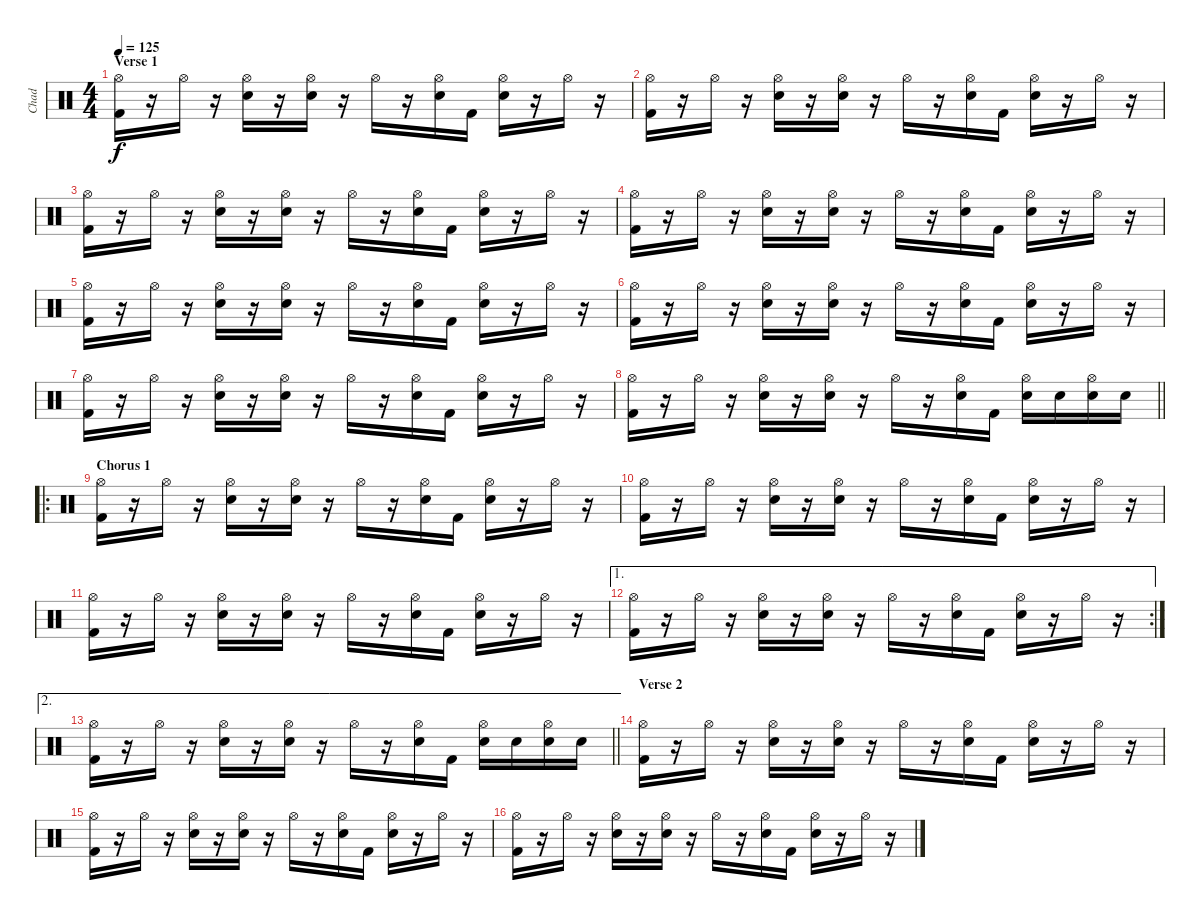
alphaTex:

\track ("Chad" "Chad") {instrument percussion}
\staff {score}
\articulation defaults
\ts (4 4)
\section ("" "Verse 1")
\tempo 125
\clef neutral
\ks c
("Hi-Hat (open)" "Kick (hit) 2").16{dy f} r.16 "Hi-Hat (open)".16 r.16 ("Hi-Hat (open)" "Electric Snare (hit)").16 r.16 ("Hi-Hat (open)" "Electric Snare (hit)").16 r.16 "Hi-Hat (open)".16 r.16 ("Hi-Hat (open)" "Electric Snare (hit)").16 "Kick (hit) 2".16 ("Hi-Hat (open)" "Electric Snare (hit)").16 r.16 "Hi-Hat (open)".16 r.16 |
("Hi-Hat (open)" "Kick (hit) 2").16 r.16 "Hi-Hat (open)".16 r.16 ("Hi-Hat (open)" "Electric Snare (hit)").16 r.16 ("Hi-Hat (open)" "Electric Snare (hit)").16 r.16 "Hi-Hat (open)".16 r.16 ("Hi-Hat (open)" "Electric Snare (hit)").16 "Kick (hit) 2".16 ("Hi-Hat (open)" "Electric Snare (hit)").16 r.16 "Hi-Hat (open)".16 r.16 |
("Hi-Hat (open)" "Kick (hit) 2").16 r.16 "Hi-Hat (open)".16 r.16 ("Hi-Hat (open)" "Electric Snare (hit)").16 r.16 ("Hi-Hat (open)" "Electric Snare (hit)").16 r.16 "Hi-Hat (open)".16 r.16 ("Hi-Hat (open)" "Electric Snare (hit)").16 "Kick (hit) 2".16 ("Hi-Hat (open)" "Electric Snare (hit)").16 r.16 "Hi-Hat (open)".16 r.16 |
("Hi-Hat (open)" "Kick (hit) 2").16 r.16 "Hi-Hat (open)".16 r.16 ("Hi-Hat (open)" "Electric Snare (hit)").16 r.16 ("Hi-Hat (open)" "Electric Snare (hit)").16 r.16 "Hi-Hat (open)".16 r.16 ("Hi-Hat (open)" "Electric Snare (hit)").16 "Kick (hit) 2".16 ("Hi-Hat (open)" "Electric Snare (hit)").16 r.16 "Hi-Hat (open)".16 r.16 |
("Hi-Hat (open)" "Kick (hit) 2").16 r.16 "Hi-Hat (open)".16 r.16 ("Hi-Hat (open)" "Electric Snare (hit)").16 r.16 ("Hi-Hat (open)" "Electric Snare (hit)").16 r.16 "Hi-Hat (open)".16 r.16 ("Hi-Hat (open)" "Electric Snare (hit)").16 "Kick (hit) 2".16 ("Hi-Hat (open)" "Electric Snare (hit)").16 r.16 "Hi-Hat (open)".16 r.16 |
("Hi-Hat (open)" "Kick (hit) 2").16 r.16 "Hi-Hat (open)".16 r.16 ("Hi-Hat (open)" "Electric Snare (hit)").16 r.16 ("Hi-Hat (open)" "Electric Snare (hit)").16 r.16 "Hi-Hat (open)".16 r.16 ("Hi-Hat (open)" "Electric Snare (hit)").16 "Kick (hit) 2".16 ("Hi-Hat (open)" "Electric Snare (hit)").16 r.16 "Hi-Hat (open)".16 r.16 |
("Hi-Hat (open)" "Kick (hit) 2").16 r.16 "Hi-Hat (open)".16 r.16 ("Hi-Hat (open)" "Electric Snare (hit)").16 r.16 ("Hi-Hat (open)" "Electric Snare (hit)").16 r.16 "Hi-Hat (open)".16 r.16 ("Hi-Hat (open)" "Electric Snare (hit)").16 "Kick (hit) 2".16 ("Hi-Hat (open)" "Electric Snare (hit)").16 r.16 "Hi-Hat (open)".16 r.16 |
\barLineRight lightlight
("Hi-Hat (open)" "Kick (hit) 2").16 r.16 "Hi-Hat (open)".16 r.16 ("Hi-Hat (open)" "Electric Snare (hit)").16 r.16 ("Hi-Hat (open)" "Electric Snare (hit)").16 r.16 "Hi-Hat (open)".16 r.16 ("Hi-Hat (open)" "Electric Snare (hit)").16 "Kick (hit) 2".16 ("Hi-Hat (open)" "Electric Snare (hit)").16 "Electric Snare (hit)".16 ("Hi-Hat (open)" "Electric Snare (hit)").16 "Electric Snare (hit)".16 |
\ro
\section ("" "Chorus 1")
("Hi-Hat (open)" "Kick (hit) 2").16 r.16 "Hi-Hat (open)".16 r.16 ("Hi-Hat (open)" "Electric Snare (hit)").16 r.16 ("Hi-Hat (open)" "Electric Snare (hit)").16 r.16 "Hi-Hat (open)".16 r.16 ("Hi-Hat (open)" "Electric Snare (hit)").16 "Kick (hit) 2".16 ("Hi-Hat (open)" "Electric Snare (hit)").16 r.16 "Hi-Hat (open)".16 r.16 |
("Hi-Hat (open)" "Kick (hit) 2").16 r.16 "Hi-Hat (open)".16 r.16 ("Hi-Hat (open)" "Electric Snare (hit)").16 r.16 ("Hi-Hat (open)" "Electric Snare (hit)").16 r.16 "Hi-Hat (open)".16 r.16 ("Hi-Hat (open)" "Electric Snare (hit)").16 "Kick (hit) 2".16 ("Hi-Hat (open)" "Electric Snare (hit)").16 r.16 "Hi-Hat (open)".16 r.16 |
("Hi-Hat (open)" "Kick (hit) 2").16 r.16 "Hi-Hat (open)".16 r.16 ("Hi-Hat (open)" "Electric Snare (hit)").16 r.16 ("Hi-Hat (open)" "Electric Snare (hit)").16 r.16 "Hi-Hat (open)".16 r.16 ("Hi-Hat (open)" "Electric Snare (hit)").16 "Kick (hit) 2".16 ("Hi-Hat (open)" "Electric Snare (hit)").16 r.16 "Hi-Hat (open)".16 r.16 |
\ae 1
\rc 2
("Hi-Hat (open)" "Kick (hit) 2").16 r.16 "Hi-Hat (open)".16 r.16 ("Hi-Hat (open)" "Electric Snare (hit)").16 r.16 ("Hi-Hat (open)" "Electric Snare (hit)").16 r.16 "Hi-Hat (open)".16 r.16 ("Hi-Hat (open)" "Electric Snare (hit)").16 "Kick (hit) 2".16 ("Hi-Hat (open)" "Electric Snare (hit)").16 r.16 "Hi-Hat (open)".16 r.16 |
\ae 2
\barLineRight lightlight
("Hi-Hat (open)" "Kick (hit) 2").16 r.16 "Hi-Hat (open)".16 r.16 ("Hi-Hat (open)" "Electric Snare (hit)").16 r.16 ("Hi-Hat (open)" "Electric Snare (hit)").16 r.16 "Hi-Hat (open)".16 r.16 ("Hi-Hat (open)" "Electric Snare (hit)").16 "Kick (hit) 2".16 ("Hi-Hat (open)" "Electric Snare (hit)").16 "Electric Snare (hit)".16 ("Hi-Hat (open)" "Electric Snare (hit)").16 "Electric Snare (hit)".16 |
\section ("" "Verse 2")
("Hi-Hat (open)" "Kick (hit) 2").16 r.16 "Hi-Hat (open)".16 r.16 ("Hi-Hat (open)" "Electric Snare (hit)").16 r.16 ("Hi-Hat (open)" "Electric Snare (hit)").16 r.16 "Hi-Hat (open)".16 r.16 ("Hi-Hat (open)" "Electric Snare (hit)").16 "Kick (hit) 2".16 ("Hi-Hat (open)" "Electric Snare (hit)").16 r.16 "Hi-Hat (open)".16 r.16 |
("Hi-Hat (open)" "Kick (hit) 2").16 r.16 "Hi-Hat (open)".16 r.16 ("Hi-Hat (open)" "Electric Snare (hit)").16 r.16 ("Hi-Hat (open)" "Electric Snare (hit)").16 r.16 "Hi-Hat (open)".16 r.16 ("Hi-Hat (open)" "Electric Snare (hit)").16 "Kick (hit) 2".16 ("Hi-Hat (open)" "Electric Snare (hit)").16 r.16 "Hi-Hat (open)".16 r.16 |
("Hi-Hat (open)" "Kick (hit) 2").16 r.16 "Hi-Hat (open)".16 r.16 ("Hi-Hat (open)" "Electric Snare (hit)").16 r.16 ("Hi-Hat (open)" "Electric Snare (hit)").16 r.16 "Hi-Hat (open)".16 r.16 ("Hi-Hat (open)" "Electric Snare (hit)").16 "Kick (hit) 2".16 ("Hi-Hat (open)" "Electric Snare (hit)").16 r.16 "Hi-Hat (open)".16 r.16
